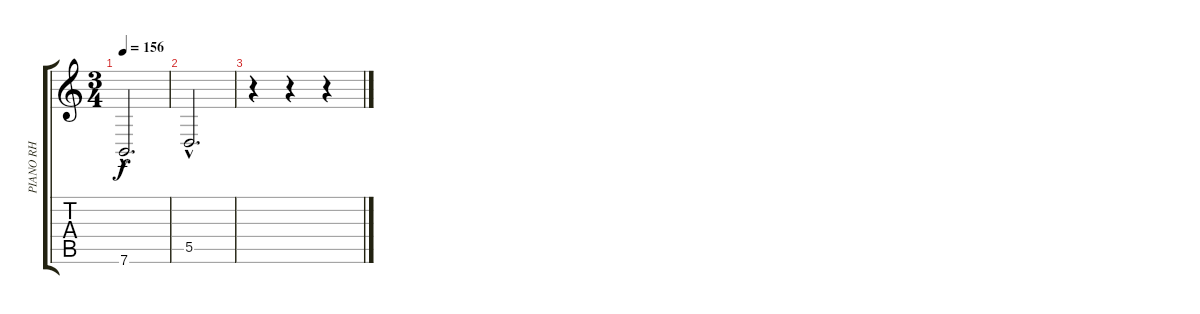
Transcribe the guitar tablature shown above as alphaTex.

\track ("PIANO RH" "PIANO RH") {instrument acousticgrandpiano}
\staff {score tabs}
\tuning (E4 B3 G3 D3 A2 E2) {hide}
\ts (3 4)
\tempo 156
\clef g2
\ks c
7.6{hac}.2{d dy f} |
5.5{hac}.2{d} |
r.4 r.4 r.4
